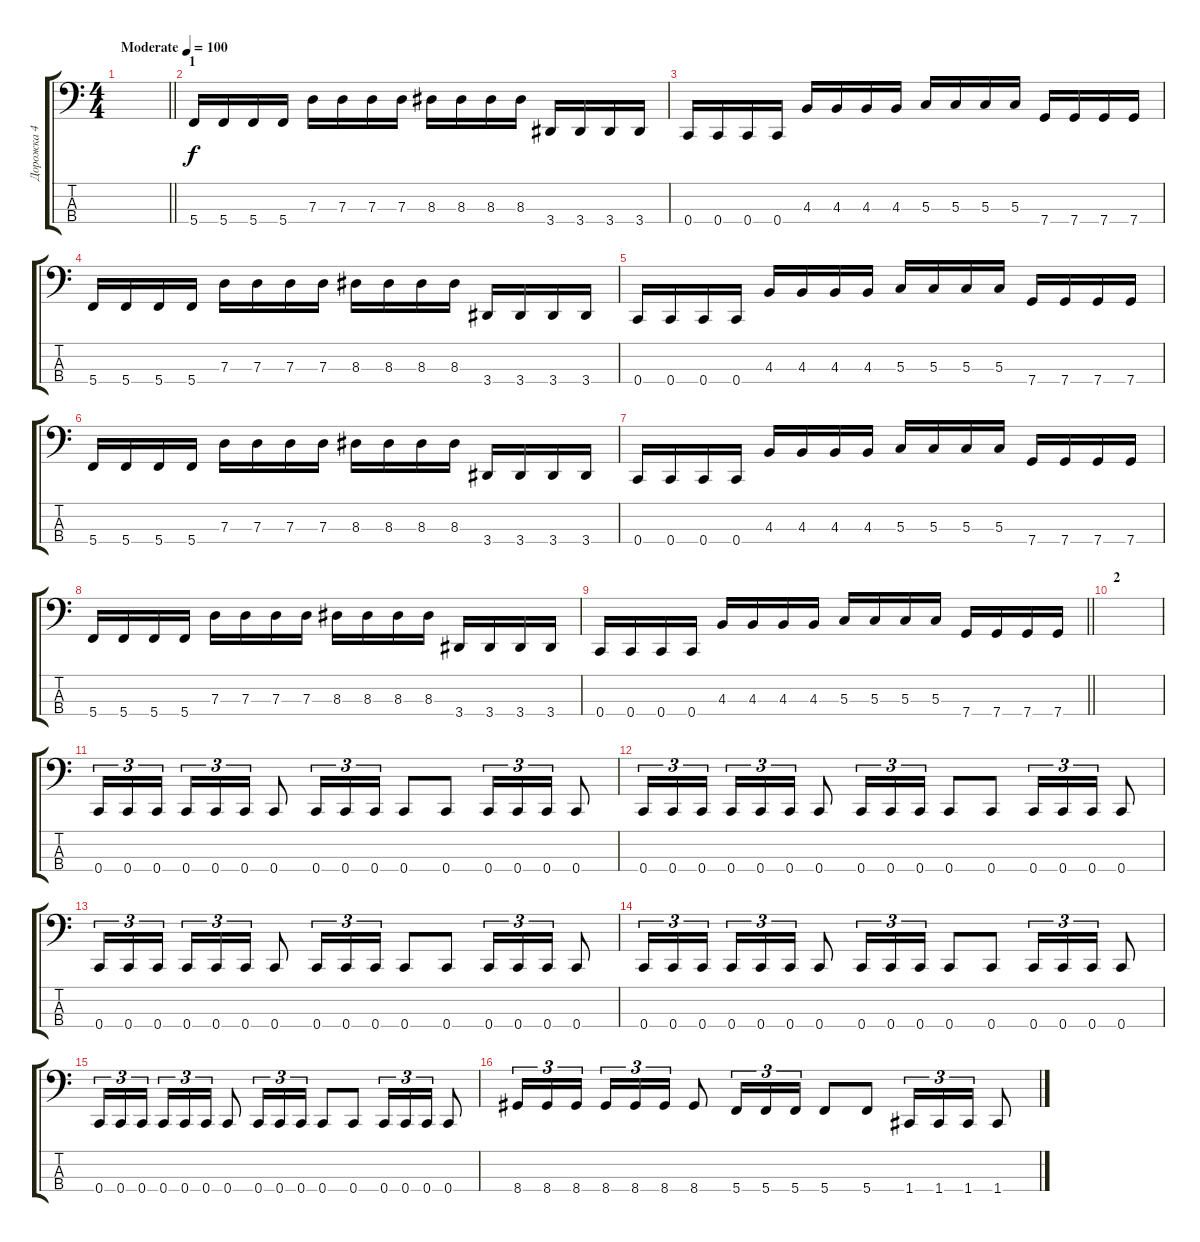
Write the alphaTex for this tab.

\track ("Дорожка 4" "Дорожка 4") {instrument electricbasspick}
\staff {score tabs}
\tuning (F2 C2 G1 C1) {hide}
\ts (4 4)
\tempo (100 "Moderate")
\clef f4
\barLineRight lightlight
\ks c
|
\section ("" "1")
5.4.16 5.4.16 5.4.16 5.4.16 7.3.16 7.3.16 7.3.16 7.3.16 8.3.16 8.3.16 8.3.16 8.3.16 3.4.16 3.4.16 3.4.16 3.4.16 |
0.4.16 0.4.16 0.4.16 0.4.16 4.3.16 4.3.16 4.3.16 4.3.16 5.3.16 5.3.16 5.3.16 5.3.16 7.4.16 7.4.16 7.4.16 7.4.16 |
5.4.16 5.4.16 5.4.16 5.4.16 7.3.16 7.3.16 7.3.16 7.3.16 8.3.16 8.3.16 8.3.16 8.3.16 3.4.16 3.4.16 3.4.16 3.4.16 |
0.4.16 0.4.16 0.4.16 0.4.16 4.3.16 4.3.16 4.3.16 4.3.16 5.3.16 5.3.16 5.3.16 5.3.16 7.4.16 7.4.16 7.4.16 7.4.16 |
5.4.16 5.4.16 5.4.16 5.4.16 7.3.16 7.3.16 7.3.16 7.3.16 8.3.16 8.3.16 8.3.16 8.3.16 3.4.16 3.4.16 3.4.16 3.4.16 |
0.4.16 0.4.16 0.4.16 0.4.16 4.3.16 4.3.16 4.3.16 4.3.16 5.3.16 5.3.16 5.3.16 5.3.16 7.4.16 7.4.16 7.4.16 7.4.16 |
5.4.16 5.4.16 5.4.16 5.4.16 7.3.16 7.3.16 7.3.16 7.3.16 8.3.16 8.3.16 8.3.16 8.3.16 3.4.16 3.4.16 3.4.16 3.4.16 |
\barLineRight lightlight
0.4.16 0.4.16 0.4.16 0.4.16 4.3.16 4.3.16 4.3.16 4.3.16 5.3.16 5.3.16 5.3.16 5.3.16 7.4.16 7.4.16 7.4.16 7.4.16 |
\section ("" "2")
|
0.4.16{tu (3 2)} 0.4.16{tu (3 2)} 0.4.16{tu (3 2) beam splitsecondary} 0.4.16{tu (3 2)} 0.4.16{tu (3 2)} 0.4.16{tu (3 2)} 0.4.8 0.4.16{tu (3 2)} 0.4.16{tu (3 2)} 0.4.16{tu (3 2)} 0.4.8 0.4.8 0.4.16{tu (3 2)} 0.4.16{tu (3 2)} 0.4.16{tu (3 2)} 0.4.8 |
0.4.16{tu (3 2)} 0.4.16{tu (3 2)} 0.4.16{tu (3 2) beam splitsecondary} 0.4.16{tu (3 2)} 0.4.16{tu (3 2)} 0.4.16{tu (3 2)} 0.4.8 0.4.16{tu (3 2)} 0.4.16{tu (3 2)} 0.4.16{tu (3 2)} 0.4.8 0.4.8 0.4.16{tu (3 2)} 0.4.16{tu (3 2)} 0.4.16{tu (3 2)} 0.4.8 |
0.4.16{tu (3 2)} 0.4.16{tu (3 2)} 0.4.16{tu (3 2) beam splitsecondary} 0.4.16{tu (3 2)} 0.4.16{tu (3 2)} 0.4.16{tu (3 2)} 0.4.8 0.4.16{tu (3 2)} 0.4.16{tu (3 2)} 0.4.16{tu (3 2)} 0.4.8 0.4.8 0.4.16{tu (3 2)} 0.4.16{tu (3 2)} 0.4.16{tu (3 2)} 0.4.8 |
0.4.16{tu (3 2)} 0.4.16{tu (3 2)} 0.4.16{tu (3 2) beam splitsecondary} 0.4.16{tu (3 2)} 0.4.16{tu (3 2)} 0.4.16{tu (3 2)} 0.4.8 0.4.16{tu (3 2)} 0.4.16{tu (3 2)} 0.4.16{tu (3 2)} 0.4.8 0.4.8 0.4.16{tu (3 2)} 0.4.16{tu (3 2)} 0.4.16{tu (3 2)} 0.4.8 |
0.4.16{tu (3 2)} 0.4.16{tu (3 2)} 0.4.16{tu (3 2) beam splitsecondary} 0.4.16{tu (3 2)} 0.4.16{tu (3 2)} 0.4.16{tu (3 2)} 0.4.8 0.4.16{tu (3 2)} 0.4.16{tu (3 2)} 0.4.16{tu (3 2)} 0.4.8 0.4.8 0.4.16{tu (3 2)} 0.4.16{tu (3 2)} 0.4.16{tu (3 2)} 0.4.8 |
8.4.16{tu (3 2)} 8.4.16{tu (3 2)} 8.4.16{tu (3 2) beam splitsecondary} 8.4.16{tu (3 2)} 8.4.16{tu (3 2)} 8.4.16{tu (3 2)} 8.4.8 5.4.16{tu (3 2)} 5.4.16{tu (3 2)} 5.4.16{tu (3 2)} 5.4.8 5.4.8 1.4.16{tu (3 2)} 1.4.16{tu (3 2)} 1.4.16{tu (3 2)} 1.4.8
